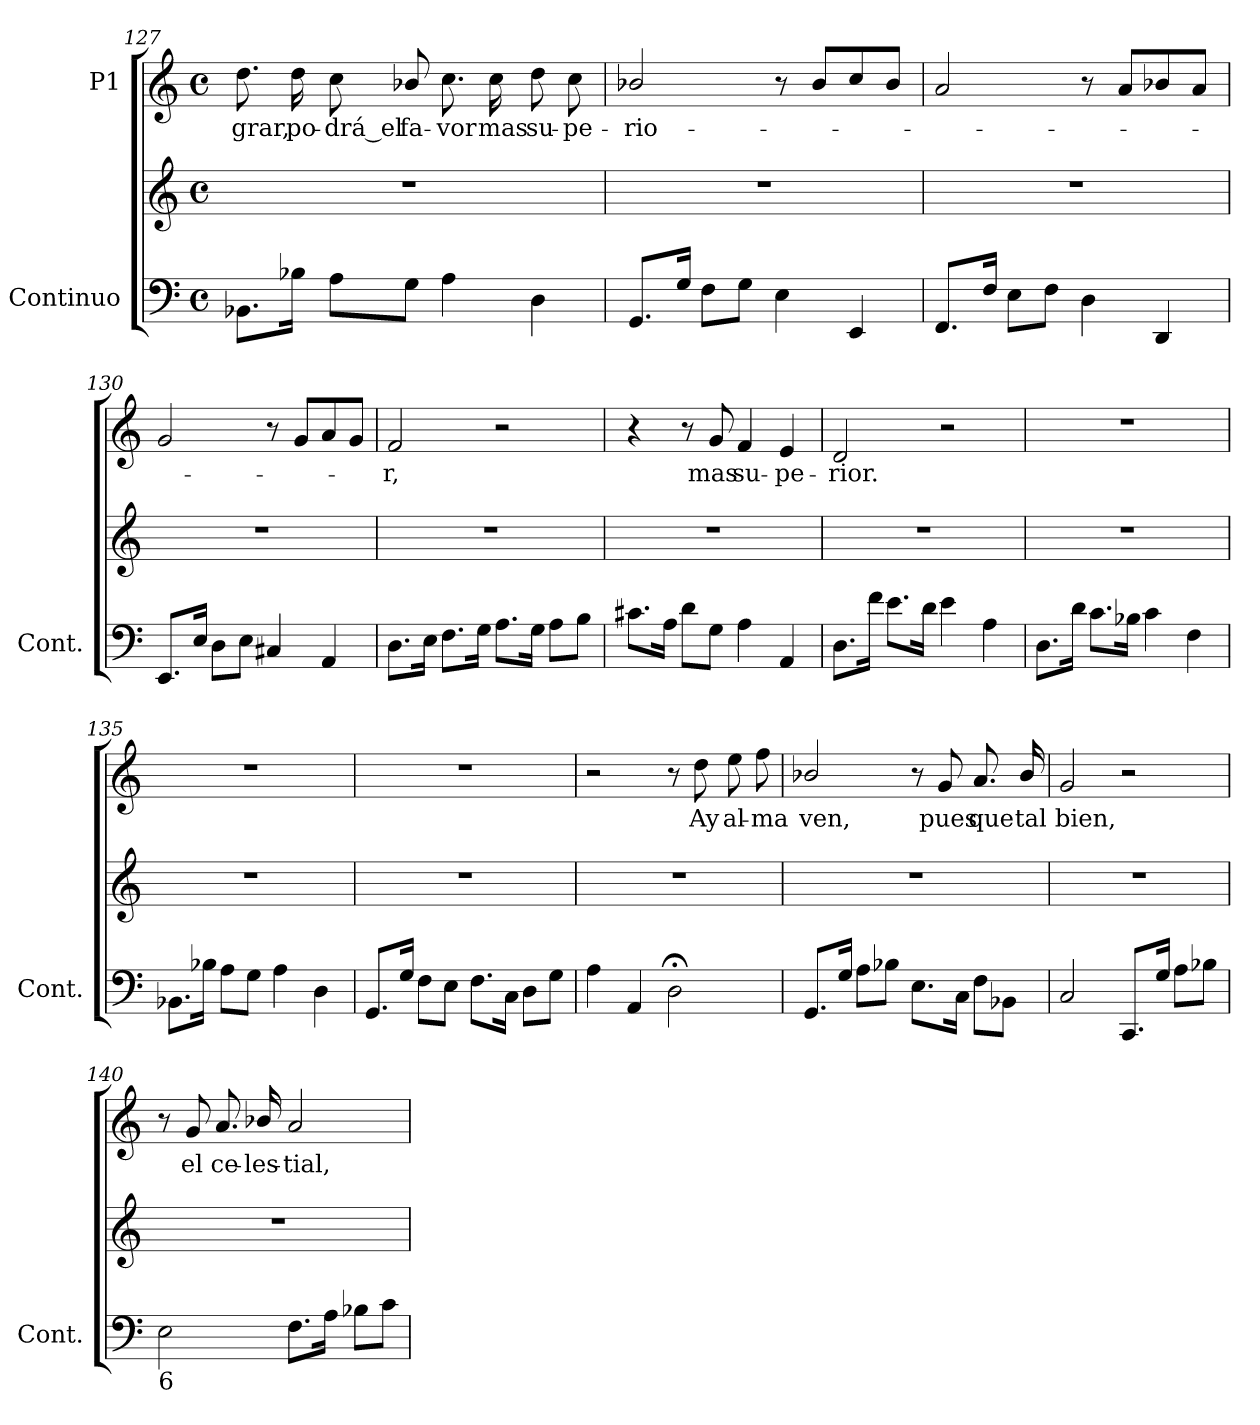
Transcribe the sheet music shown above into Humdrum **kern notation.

**kern	**kern	**kern	**text
*part2	*part2	*part1	*part1
*staff3	*staff2	*staff1	*staff1
*I"Continuo	*	*I"P1	*
*I'Cont.	*	*	*
*clefF4	*clefG2	*clefG2	*
*k[]	*k[]	*k[]	*
*C:	*C:	*C:	*
*M4/4	*M4/4	*M4/4	*
*met(c)	*met(c)	*met(c)	*
=127	=127	=127	=127
!	!	!	!LO:LY:b:color=#000000
8.BB-Xi\L	1r	8.ddi\	-grar,
!	!	!	!LO:LY:b:color=#000000
16B-Xi\Jk	.	16ddi\	po-
!	!	!	!LO:LY:b:color=#000000
8Ai\L	.	8cci\	-drá_el
!	!	!	!LO:LY:b:color=#000000
8Gi\J	.	8b-Xi/	fa-
!	!	!	!LO:LY:b:color=#000000
4Ai\	.	8.cci\	-vor
!	!	!	!LO:LY:b:color=#000000
.	.	16cci\	mas
!	!	!	!LO:LY:b:color=#000000
4Di\	.	8ddi\	su-
!	!	!	!LO:LY:b:color=#000000
.	.	8cci\	-pe-
=128	=128	=128	=128
!	!	!	!LO:LY:b:color=#000000
8.GGi/L	1r	2b-Xi/	-rio-
16Gi/Jk	.	.	.
8Fi\L	.	.	.
8Gi\J	.	.	.
4Ei\	.	8r	.
.	.	8b-i/L	.
4EEi/	.	8cci/	.
.	.	8b-i/J	.
=129	=129	=129	=129
8.FFi/L	1r	2ai/	.
16Fi/Jk	.	.	.
8Ei\L	.	.	.
8Fi\J	.	.	.
4Di\	.	8r	.
.	.	8ai/L	.
4DDi/	.	8b-Xi/	.
.	.	8ai/J	.
!!LO:LB:g=z
=130	=130	=130	=130
8.EEi/L	1r	2gi/	.
16Ei/Jk	.	.	.
8Di\L	.	.	.
8Ei\J	.	.	.
4C#Xi/	.	8r	.
.	.	8gi/L	.
4AAi/	.	8ai/	.
.	.	8gi/J	.
=131	=131	=131	=131
!	!	!	!LO:LY:b:color=#000000
8.Di\L	1r	2fi/	-r,
16Ei\Jk	.	.	.
8.Fi\L	.	.	.
16Gi\Jk	.	.	.
8.Ai\L	.	2r	.
16Gi\Jk	.	.	.
8Ai\L	.	.	.
8Bi\J	.	.	.
=132	=132	=132	=132
8.c#Xi\L	1r	4r	.
16Ai\Jk	.	.	.
8di\L	.	8r	.
!	!	!	!LO:LY:b:color=#000000
8Gi\J	.	8gi/	mas
!	!	!	!LO:LY:b:color=#000000
4Ai\	.	4fi/	su-
!	!	!	!LO:LY:b:color=#000000
4AAi/	.	4ei/	-pe-
=133	=133	=133	=133
!	!	!	!LO:LY:b:color=#000000
8.Di\L	1r	2di/	-rior.
16fi\Jk	.	.	.
8.ei\L	.	.	.
16di\Jk	.	.	.
4ei\	.	2r	.
4Ai\	.	.	.
=134	=134	=134	=134
8.Di\L	1r	1r	.
16di\Jk	.	.	.
8.ci\L	.	.	.
16B-Xi\Jk	.	.	.
4ci\	.	.	.
4Fi\	.	.	.
!!LO:LB:g=z
=135	=135	=135	=135
8.BB-Xi\L	1r	1r	.
16B-Xi\Jk	.	.	.
8Ai\L	.	.	.
8Gi\J	.	.	.
4Ai\	.	.	.
4Di\	.	.	.
=136	=136	=136	=136
8.GGi/L	1r	1r	.
16Gi/Jk	.	.	.
8Fi\L	.	.	.
8Ei\J	.	.	.
8.Fi\L	.	.	.
16Ci\Jk	.	.	.
8Di\L	.	.	.
8Gi\J	.	.	.
=137	=137	=137	=137
4Ai\	1r	2r	.
4AAi/	.	.	.
2D;i\	.	8r	.
!	!	!	!LO:LY:b:color=#000000
.	.	8ddi\	Ay
!	!	!	!LO:LY:b:color=#000000
.	.	8eei\	al-
!	!	!	!LO:LY:b:color=#000000
.	.	8ffi\	-ma
=138	=138	=138	=138
!	!	!	!LO:LY:b:color=#000000
8.GGi/L	1r	2b-Xi/	ven,
16Gi/Jk	.	.	.
8Ai\L	.	.	.
8B-Xi\J	.	.	.
8.Ei\L	.	8r	.
!	!	!	!LO:LY:b:color=#000000
.	.	8gi/	pues
16Ci\Jk	.	.	.
!	!	!	!LO:LY:b:color=#000000
8Fi\L	.	8.ai/	que
8BB-Xi\J	.	.	.
!	!	!	!LO:LY:b:color=#000000
.	.	16b-i/	tal
=139	=139	=139	=139
!	!	!	!LO:LY:b:color=#000000
2Ci/	1r	2gi/	bien,
8.CCi/L	.	2r	.
16Gi/Jk	.	.	.
8Ai\L	.	.	.
8B-Xi\J	.	.	.
!!LO:PB:g=z
=140	=140	=140	=140
!LO:TX:b:t=6	!	!	!
2Ei\	1r	8r	.
!	!	!	!LO:LY:b:color=#000000
.	.	8gi/	el
!	!	!	!LO:LY:b:color=#000000
.	.	8.ai/	ce-
!	!	!	!LO:LY:b:color=#000000
.	.	16b-Xi/	-les-
!	!	!	!LO:LY:b:color=#000000
8.Fi\L	.	2ai/	-tial,
16Ai\Jk	.	.	.
8B-Xi\L	.	.	.
8ci\J	.	.	.
=	=	=	=
*-	*-	*-	*-
